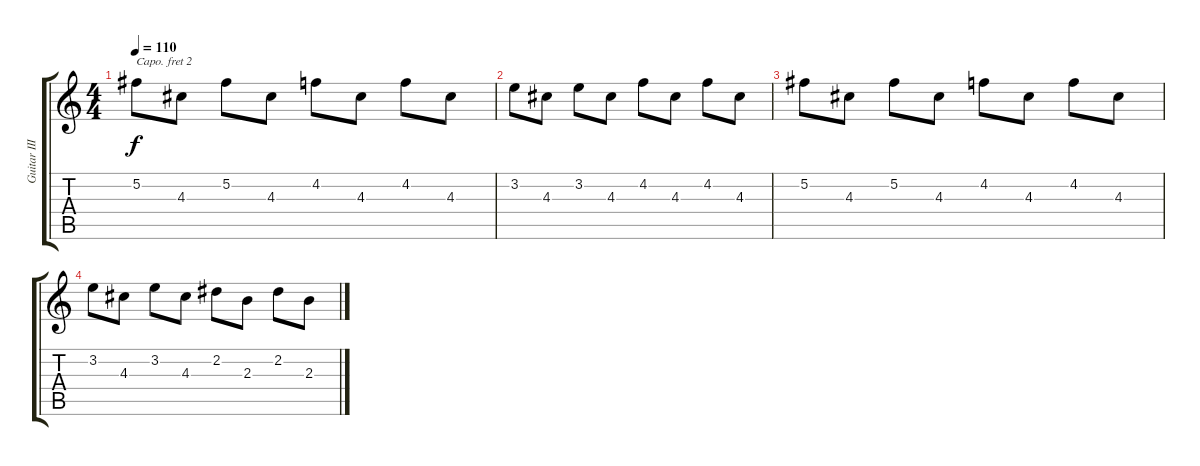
\track ("Guitar III" "Guitar III") {instrument acousticguitarnylon}
\staff {score tabs}
\capo 2
\tuning (E4 B3 G3 D3 A2 E2) {hide}
\ts (4 4)
\tempo 110
\clef g2
\ks c
5.2.8{dy f} 4.3.8 5.2.8 4.3.8 4.2.8 4.3.8 4.2.8 4.3.8 |
3.2.8 4.3.8 3.2.8 4.3.8 4.2.8 4.3.8 4.2.8 4.3.8 |
5.2.8 4.3.8 5.2.8 4.3.8 4.2.8 4.3.8 4.2.8 4.3.8 |
3.2.8 4.3.8 3.2.8 4.3.8 2.2.8 2.3.8 2.2.8 2.3.8
